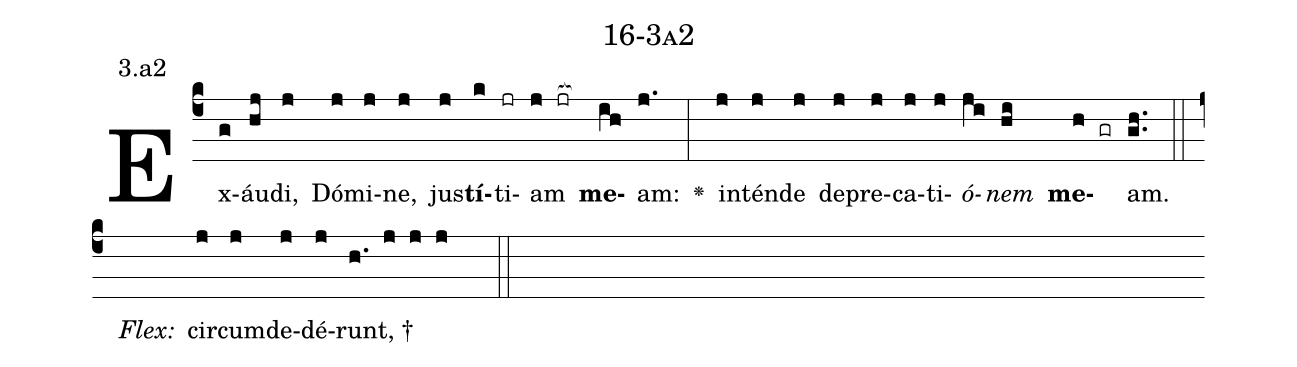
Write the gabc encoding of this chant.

name: 16-3a2;
annotation: 3.a2;
%%
(c4)Ex(g)áu(hj)di,(j) Dó(j)mi(j)ne,(j) jus(j)<b>tí</b>(k)ti(jr)am(j jr[ocb:1{]) <b>me</b>(ih[ocb:0}])am:(j.) <v>\greheightstar</v>(:) in(j)tén(j)de(j) de(j)pre(j)ca(j)ti(j)<i>ó</i>(ji)<i>nem</i>(hi) <b>me</b>(h gr)am.(gh..) (::)
<i>Flex:</i>()  cir(j)cum(j)de(j)dé(j)runt, †(h. j j j  ::)

%E(j) u(j) o(ji) u(hi) a(h) e.(gh..) (::)
